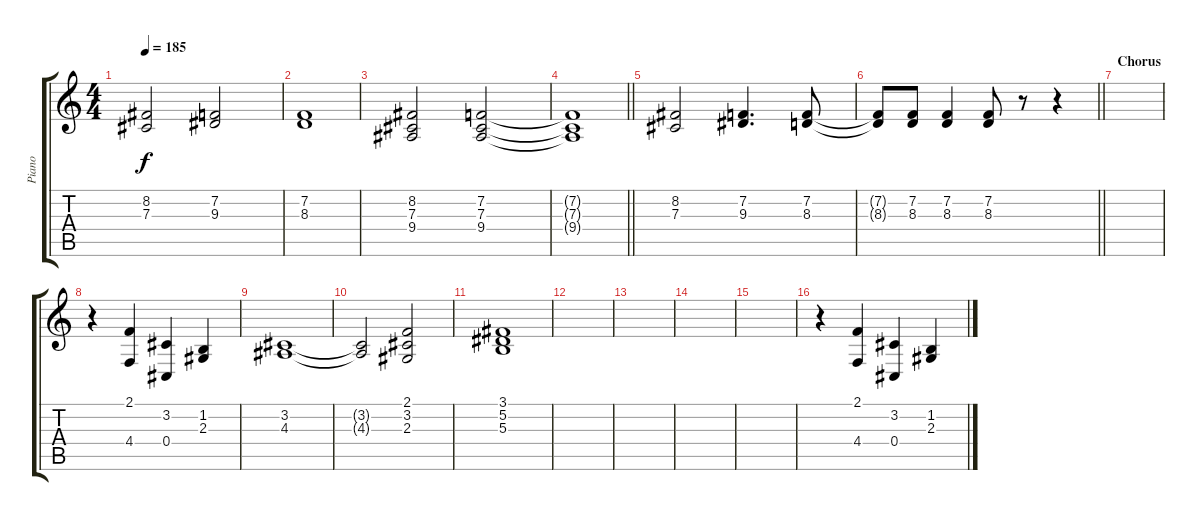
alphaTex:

\track ("Piano" "Piano") {instrument acousticgrandpiano}
\staff {score tabs}
\tuning (Eb4 Bb3 Gb3 Db3 Ab2 Eb2) {hide}
\ts (4 4)
\tempo 185
\clef g2
\ks c
(8.2 7.3).2{dy f} (7.2 9.3).2 |
(7.2 8.3).1 |
(8.2 7.3 9.4).2 (7.2 7.3 9.4).2 |
\barLineRight lightlight
(7.2{t} 7.3{t} 9.4{t}).1 |
(8.2 7.3).2 (7.2 9.3).4{d} (7.2 8.3).8 |
\barLineRight lightlight
(7.2{t} 8.3{t}).8 (7.2 8.3).8 (7.2 8.3).4 (7.2 8.3).8 r.8 r.4 |
\section ("" "Chorus")
|
r.4 (2.1 4.4).4 (3.2 0.4).4 (1.2 2.3).4 |
(3.2 4.3).1 |
(3.2{t} 4.3{t}).2 (2.1 3.2 2.3).2 |
(3.1 5.2 5.3).1 |
|
|
|
|
r.4 (2.1 4.4).4 (3.2 0.4).4 (1.2 2.3).4
